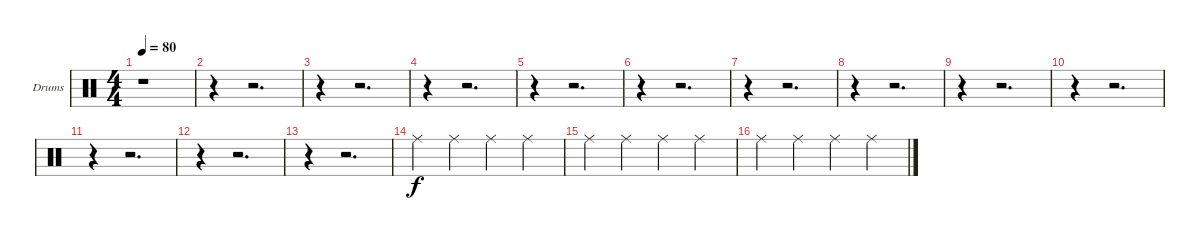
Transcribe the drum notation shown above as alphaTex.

\bracketExtendMode groupsimilarinstruments
\firstSystemTrackNameOrientation horizontal
\otherSystemsTrackNameOrientation horizontal
\track ("Drumkit" "Drums") {instrument percussion}
\staff {score}
\articulation defaults
\ts (4 4)
\tempo 80
\clef neutral
\ks c
r.1{dy f} |
r.4 r.2{d} |
r.4 r.2{d} |
r.4 r.2{d} |
r.4 r.2{d} |
r.4 r.2{d} |
r.4 r.2{d} |
r.4 r.2{d} |
r.4 r.2{d} |
r.4 r.2{d} |
r.4 r.2{d} |
r.4 r.2{d} |
r.4 r.2{d} |
"Ride (middle)".4 "Ride (middle)".4 "Ride (middle)".4 "Ride (middle)".4 |
"Ride (middle)".4 "Ride (middle)".4 "Ride (middle)".4 "Ride (middle)".4 |
"Ride (middle)".4 "Ride (middle)".4 "Ride (middle)".4 "Ride (middle)".4
